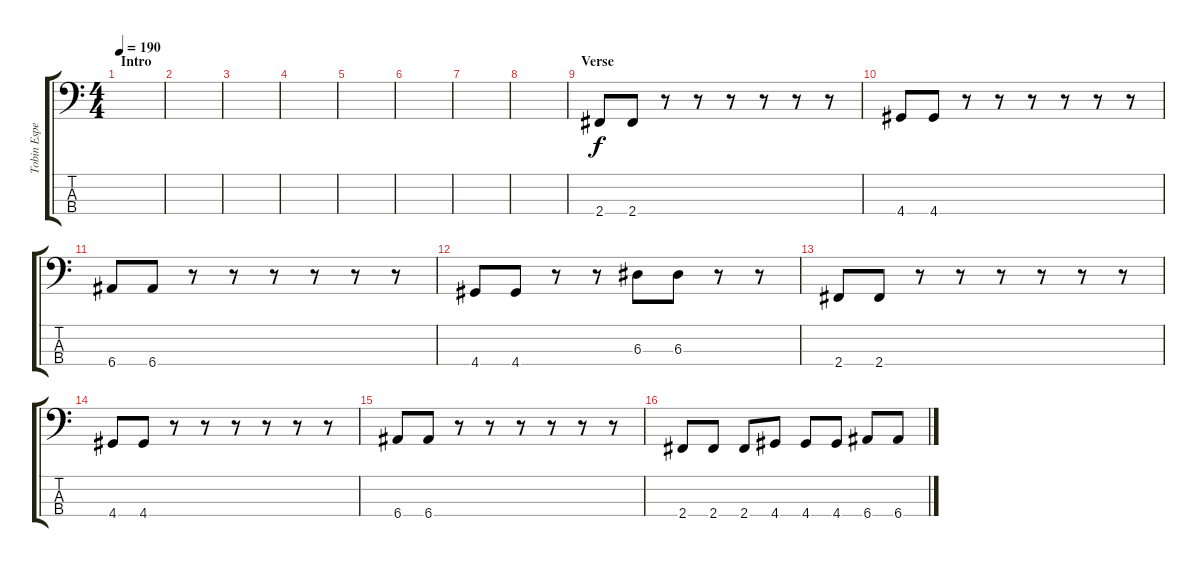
\track ("Tobin Esperance" "Tobin Espe") {instrument electricbassfinger}
\staff {score tabs}
\tuning (G2 D2 A1 E1) {hide}
\ts (4 4)
\section ("" "Intro")
\tempo 190
\clef f4
\ks c
|
|
|
|
|
|
|
|
\section ("" "Verse")
2.4.8 2.4.8 r.8 r.8 r.8 r.8 r.8 r.8 |
4.4.8 4.4.8 r.8 r.8 r.8 r.8 r.8 r.8 |
6.4.8 6.4.8 r.8 r.8 r.8 r.8 r.8 r.8 |
4.4.8 4.4.8 r.8 r.8 6.3.8 6.3.8 r.8 r.8 |
2.4.8 2.4.8 r.8 r.8 r.8 r.8 r.8 r.8 |
4.4.8 4.4.8 r.8 r.8 r.8 r.8 r.8 r.8 |
6.4.8 6.4.8 r.8 r.8 r.8 r.8 r.8 r.8 |
2.4.8 2.4.8 2.4.8 4.4.8 4.4.8 4.4.8 6.4.8 6.4.8
